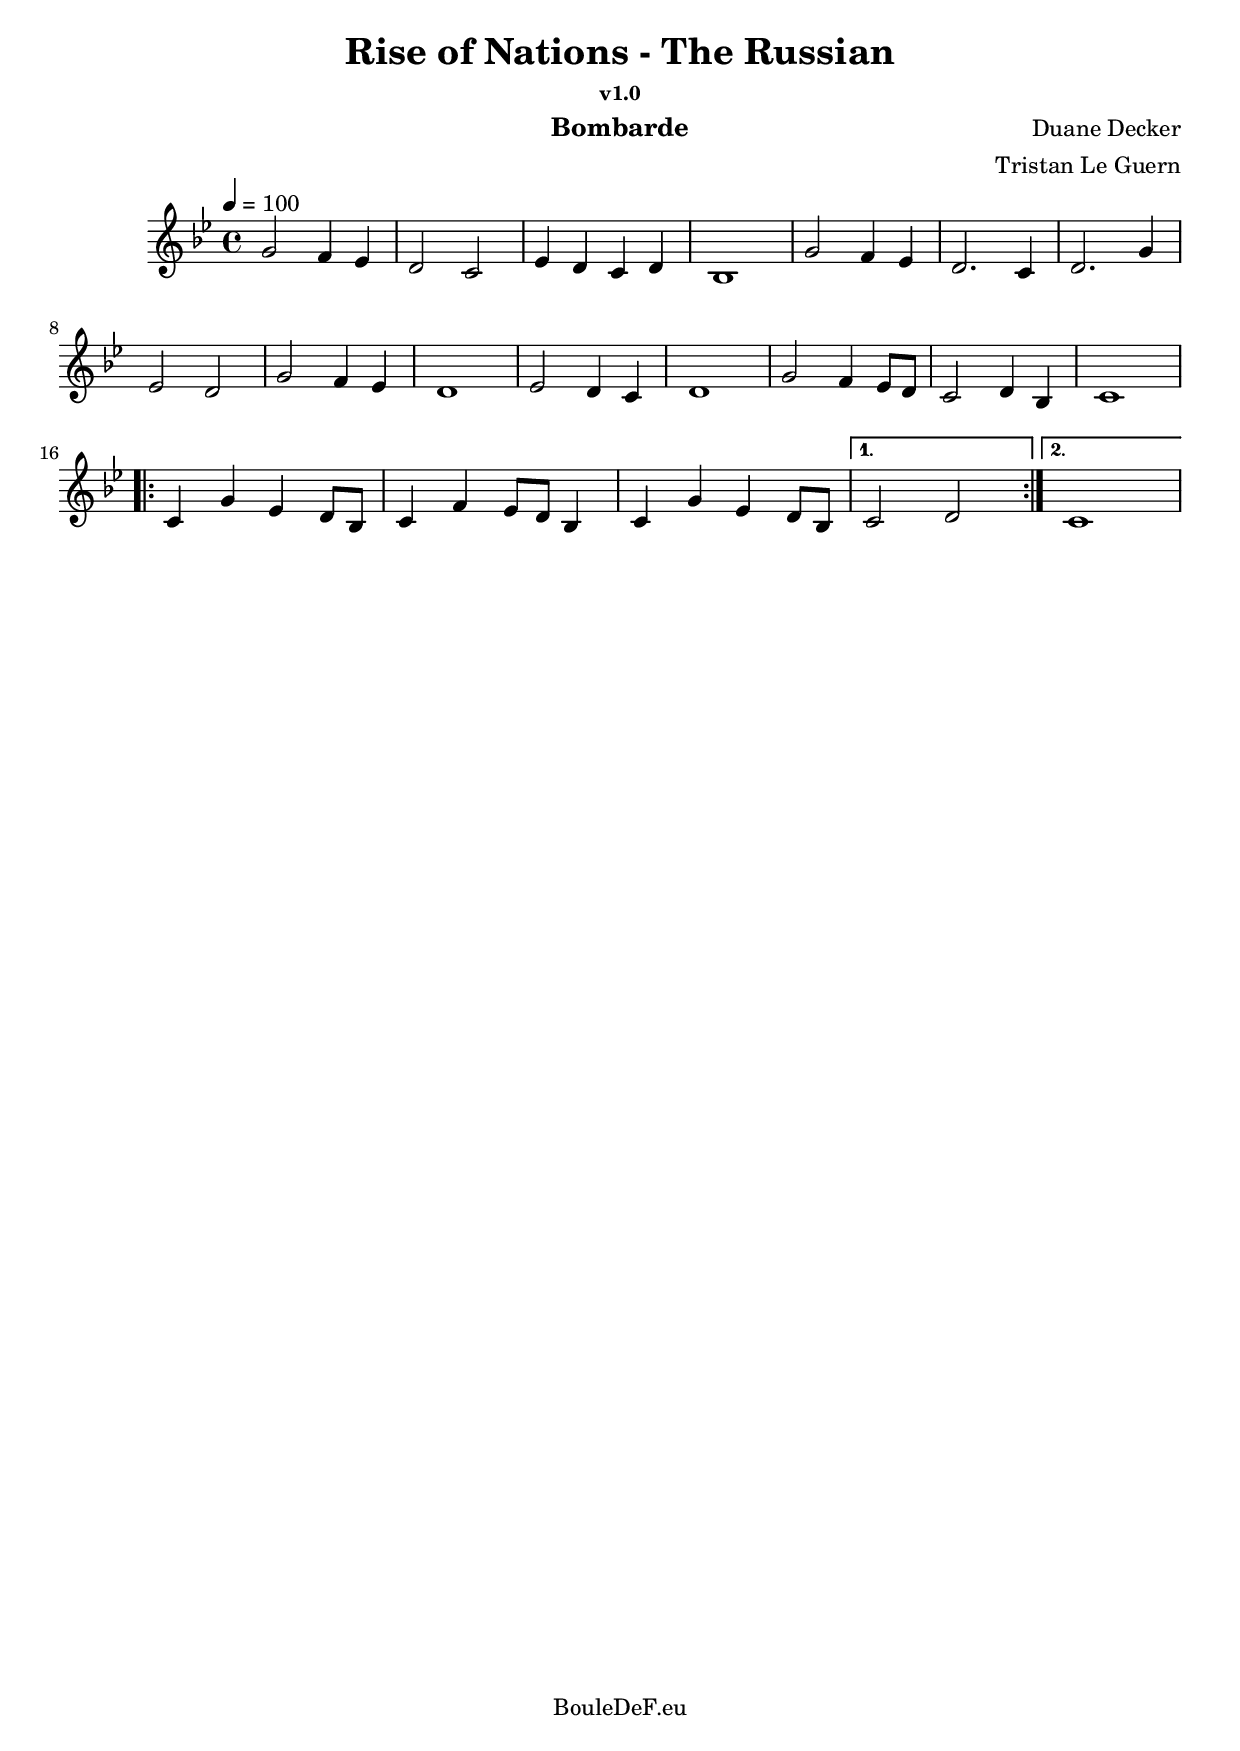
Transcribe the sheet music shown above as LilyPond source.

\version "2.16.0"
\include "italiano.ly"

\header {
	title = "Rise of Nations - The Russian"
	subsubtitle = "v1.0"
	composer = "Duane Decker"
	arranger = "Tristan Le Guern"
	instrument = "Bombarde"
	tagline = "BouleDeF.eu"
}

\score {
	\new Staff \relative si {
		\clef treble
		\key sib \major
		\time 4/4
		\tempo 4 = 100

		sol'2 fa4 mib
		| re2 do
		| mib4 re do re
		| sib1
		| sol'2 fa4 mib
		| re2. do4
		| re2. sol4
		| mib2 re
		| sol2 fa4 mib
		| re1
		| mib2 re4 do
		| re1
		| sol2 fa4 mib8 re8
		| do2 re4 sib
		| do1
		\break

		\repeat volta 2 {
			do4 sol' mib re8 sib
			| do4 fa mib8 re sib4
			| do sol' mib re8 sib
		}
		\alternative {
			{| do2 re2}
			{| do1}
		}
	}
}

